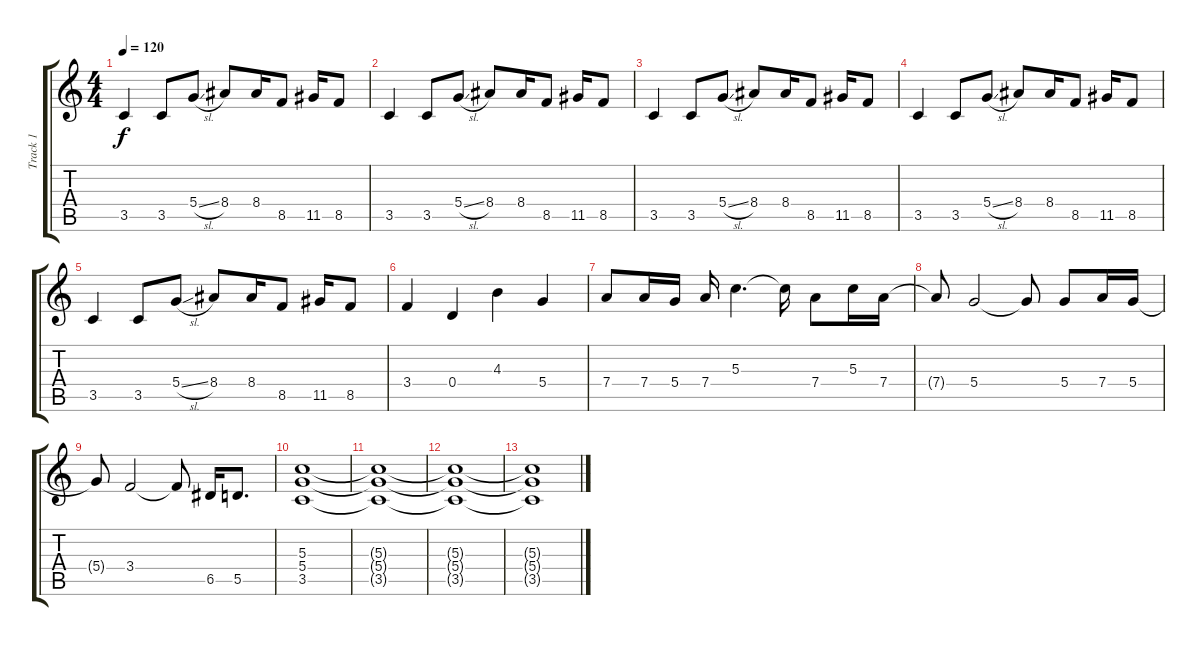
\track ("Track 1" "Track 1") {instrument distortionguitar}
\staff {score tabs}
\tuning (E4 B3 G3 D3 A2 E2) {hide}
\ts (4 4)
\tempo 120
\clef g2
\ks c
3.5.4{dy f} 3.5.8 5.4{sl}.8 8.4.8 8.4.16 8.5.8 11.5.16 8.5.8 |
3.5.4 3.5.8 5.4{sl}.8 8.4.8 8.4.16 8.5.8 11.5.16 8.5.8 |
3.5.4 3.5.8 5.4{sl}.8 8.4.8 8.4.16 8.5.8 11.5.16 8.5.8 |
3.5.4 3.5.8 5.4{sl}.8 8.4.8 8.4.16 8.5.8 11.5.16 8.5.8 |
3.5.4 3.5.8 5.4{sl}.8 8.4.8 8.4.16 8.5.8 11.5.16 8.5.8 |
3.4.4 0.4.4 4.3.4 5.4.4 |
7.4.8 7.4.16 5.4.16 7.4.16 5.3.4{d} 5.3{t}.16 7.4.8 5.3.16 7.4.16 |
7.4{t}.8 5.4.2 5.4{t}.8 5.4.8 7.4.16 5.4.16 |
5.4{t}.8 3.4.2 3.4{t}.8 6.5.16 5.5.8{d} |
(5.3 5.4 3.5).1 |
(5.3{t} 5.4{t} 3.5{t}).1 |
(5.3{t} 5.4{t} 3.5{t}).1 |
(5.3{t} 5.4{t} 3.5{t}).1
